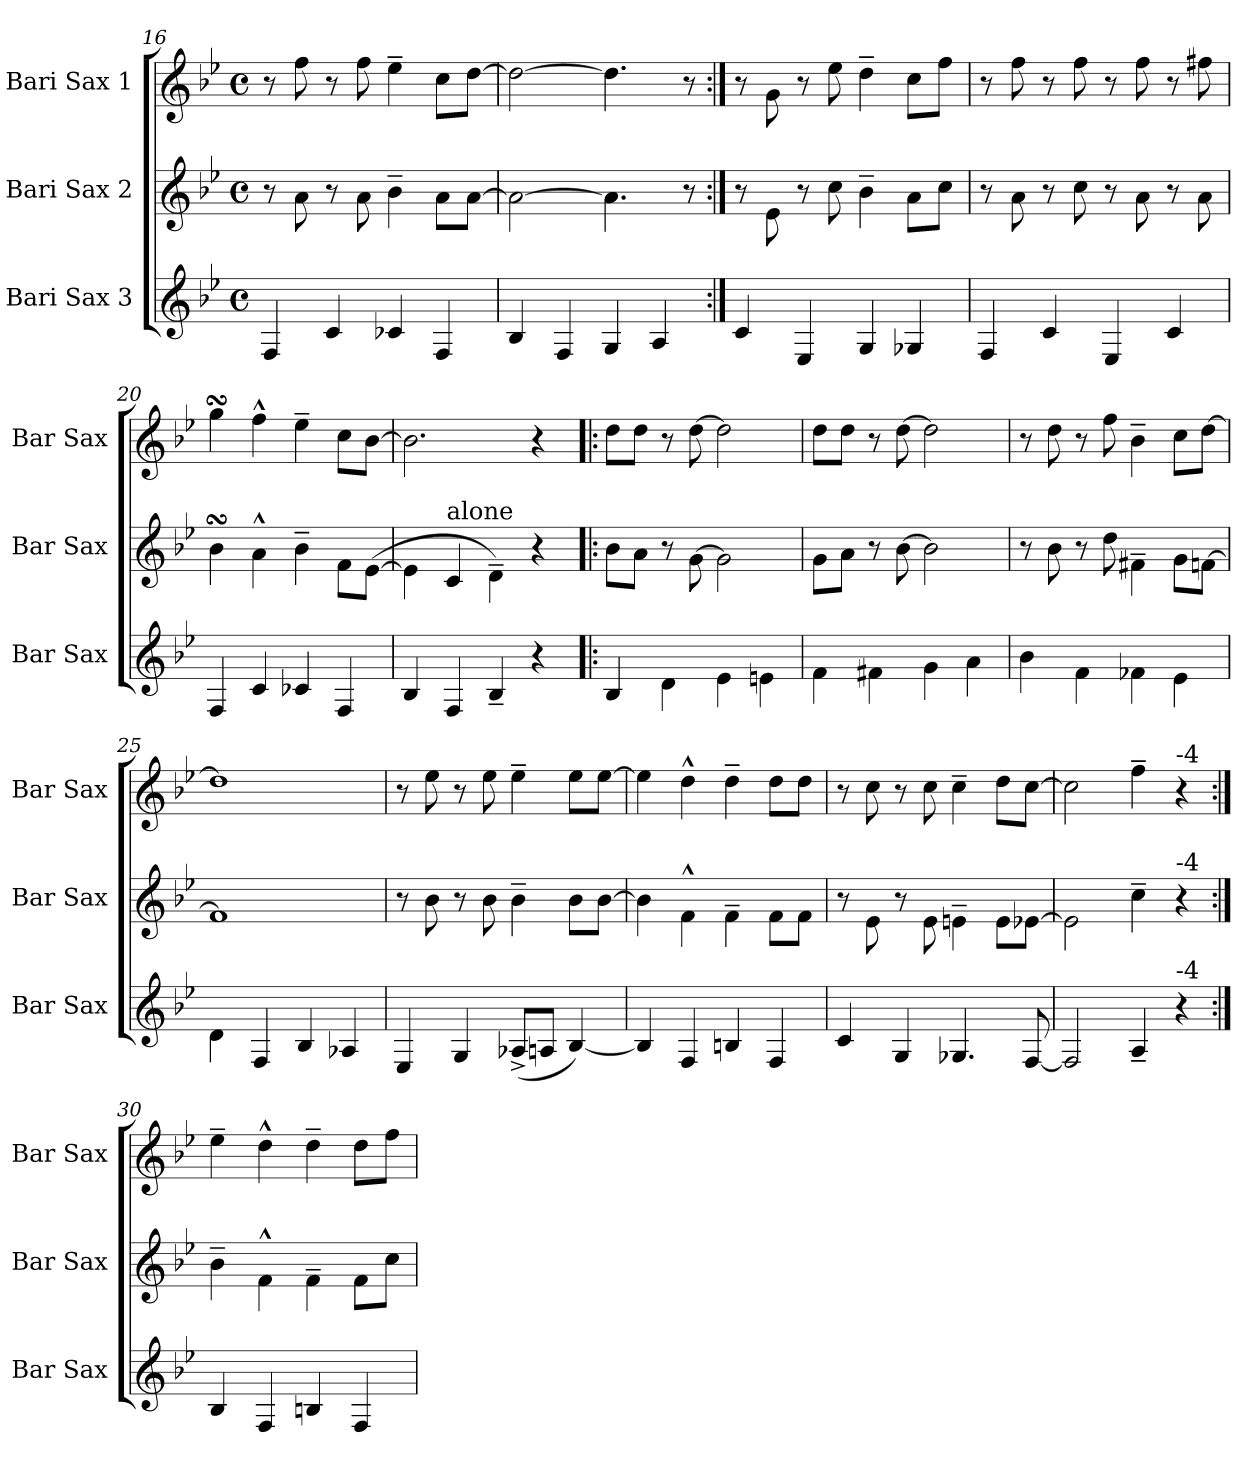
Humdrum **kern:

**kern	**kern	**kern
*part3	*part2	*part1
*staff3	*staff2	*staff1
*I"Bari Sax 3	*I"Bari Sax 2	*I"Bari Sax 1
*I'Bar Sax	*I'Bar Sax	*I'Bar Sax
*clefG2	*clefG2	*clefG2
*ITrd12c21	*ITrd12c21	*ITrd12c21
*k[b-e-]	*k[b-e-]	*k[b-e-]
*B-:	*B-:	*B-:
*M4/4	*M4/4	*M4/4
*met(c)	*met(c)	*met(c)
=16	=16	=16
4FF/	8r	8r
.	8A\	8f\
4C/	8r	8r
.	8A\	8f\
4C-X/	4B-~>\	4e-~>\
4FF/	8A\L	8c\L
.	[8A\J	[8d\J
=17	=17	=17
4BB-/	2A\_	2d\_
4FF/	.	.
4GG/	4.A\]	4.d\]
4AA/	.	.
.	8r	8r
!!LO:PB:g=z
=18:|!	=18:|!	=18:|!
4C/	8r	8r
.	8E-\	8G\
4EE-/	8r	8r
.	8c\	8e-\
4GG/	4B-~>\	4d~>\
4GG-X/	8A\L	8c\L
.	8c\J	8f\J
=19	=19	=19
4FF/	8r	8r
.	8A\	8f\
4C/	8r	8r
.	8c\	8f\
4EE-/	8r	8r
.	8A\	8f\
4C/	8r	8r
.	8A\	8f#X\
=20	=20	=20
4FF/	4B-sSSs\	4gsSSS\
4C/	4A^^>\	4f^^>\
4C-X/	4B-~>\	4e-~>\
4FF/	8F\L	8c\L
.	(>[8E-\J	[8B-\J
=21	=21	=21
4BB-/	4E-\]	2.B-\]
!	!LO:TX:a:t=alone	!
4FF/	4C/	.
4BB-~</	4D~>\)	.
4r	4r	4r
=22!|:	=22!|:	=22!|:
4BB-/	8B-\L	8d\L
.	8A\J	8d\J
4D\	8r	8r
.	[8G\	[8d\
4E-\	2G\]	2d\]
4En\	.	.
=23	=23	=23
4F\	8G\L	8d\L
.	8A\J	8d\J
4F#X\	8r	8r
.	[8B-\	[8d\
4G\	2B-\]	2d\]
4A\	.	.
=24	=24	=24
4B-\	8r	8r
.	8B-\	8d\
4F\	8r	8r
.	8d\	8f\
4F-X\	4F#X~>\	4B-~>\
4E-\	8G\L	8c\L
.	[8Fn\J	[8d\J
=25	=25	=25
4D\	1F]	1d]
4FF/	.	.
4BB-/	.	.
4AA-X/	.	.
=26	=26	=26
4EE-/	8r	8r
.	8B-\	8e-\
4GG/	8r	8r
.	8B-\	8e-\
(<8AA-X^</L	4B-~>\	4e-~>\
8AAn/J	.	.
[4BB-/)	8B-\L	8e-\L
.	[8B-\J	[8e-\J
!!LO:LB:g=z
=27	=27	=27
4BB-/]	4B-\]	4e-\]
4FF/	4F^^>\	4d^^>\
4BBn/	4F~>\	4d~>\
4FF/	8F\L	8d\L
.	8F\J	8d\J
=28	=28	=28
4C/	8r	8r
.	8E-\	8c\
4GG/	8r	8r
.	8E-\	8c\
4.GG-X/	4En~>\	4c~>\
.	8E\L	8d\L
[8FF/	[8E-X\J	[8c\J
=29	=29	=29
2FF/]	2E-\]	2c\]
4AA~</	4c~>\	4f~>\
!	!	!LO:TX:a:t=-4
!	!LO:TX:a:t=-4	!
!LO:TX:a:t=-4	!	!
4r	4r	4r
=30:|!	=30:|!	=30:|!
4BB-/	4B-~>\	4e-~>\
4FF/	4F^^>\	4d^^>\
4BBn/	4F~>\	4d~>\
4FF/	8F\L	8d\L
.	8c\J	8f\J
=	=	=
*-	*-	*-
